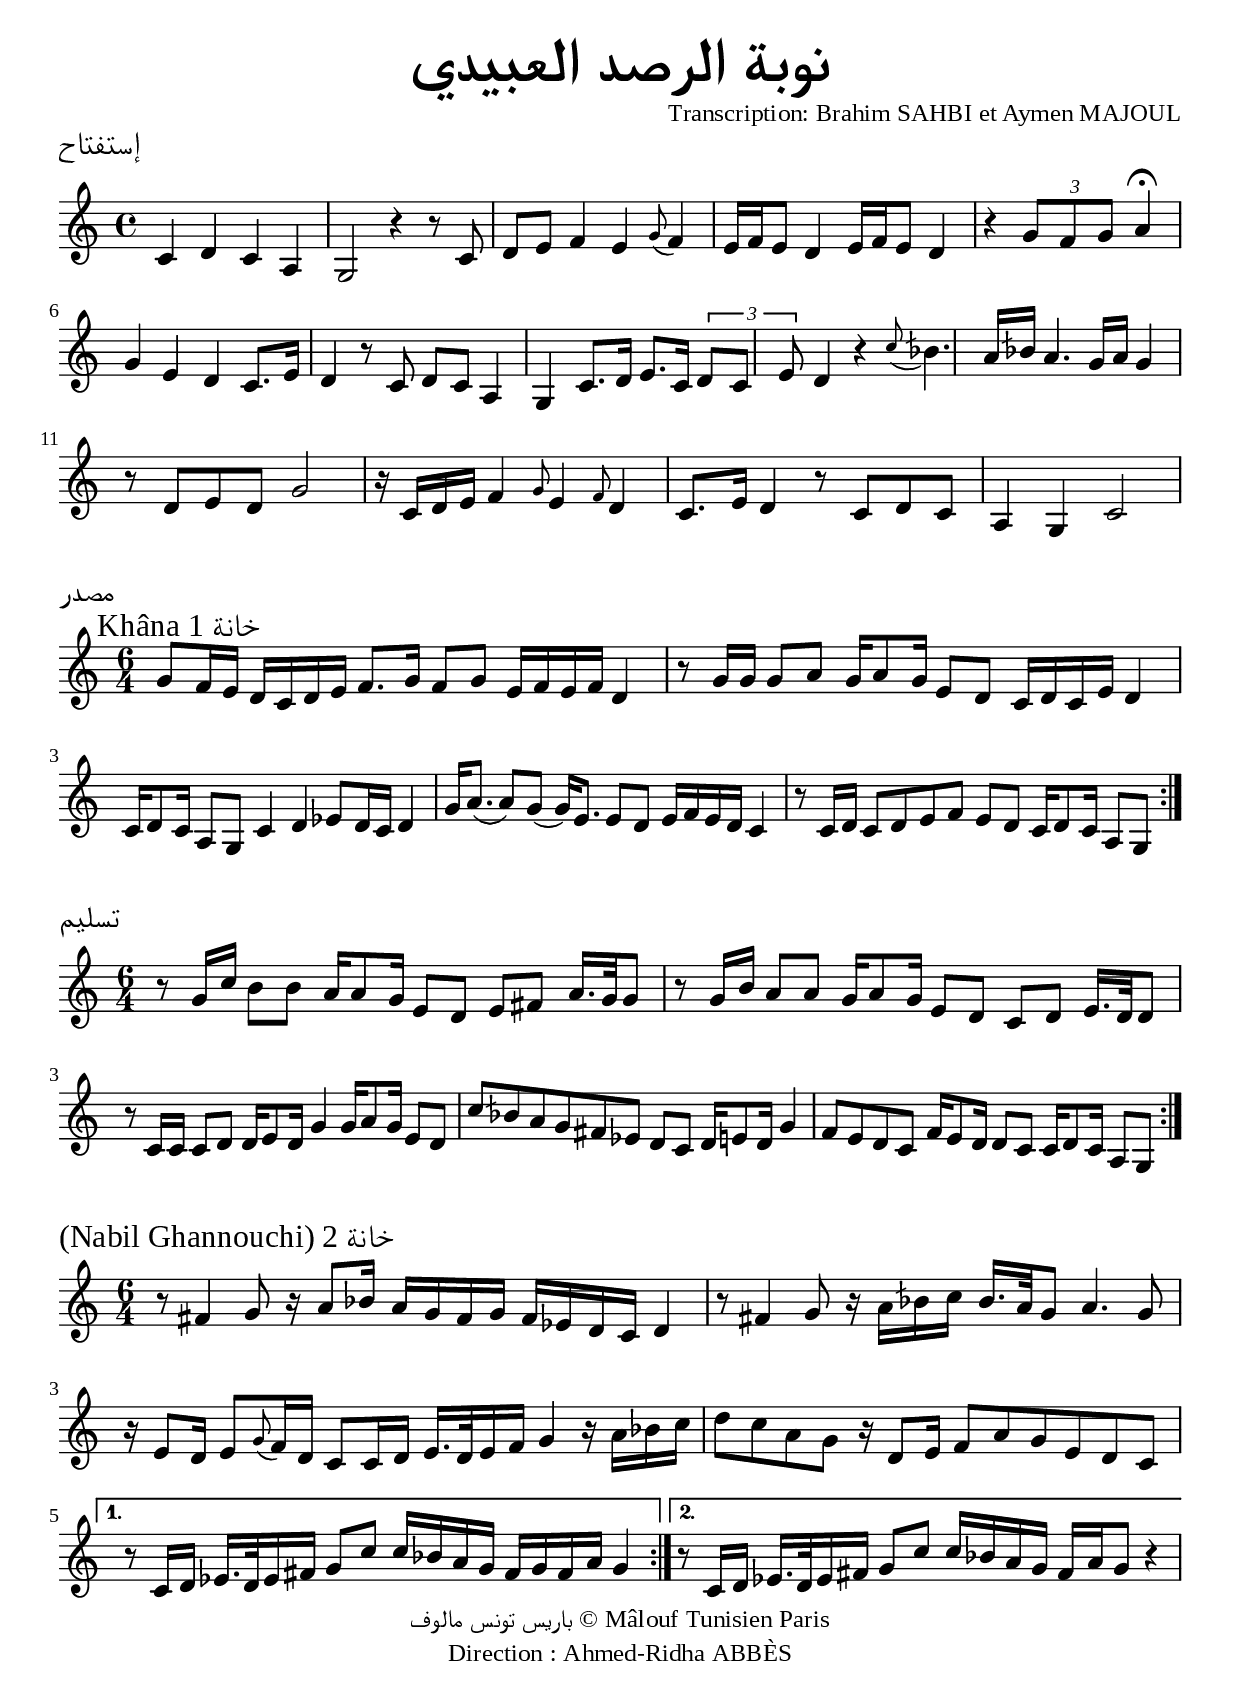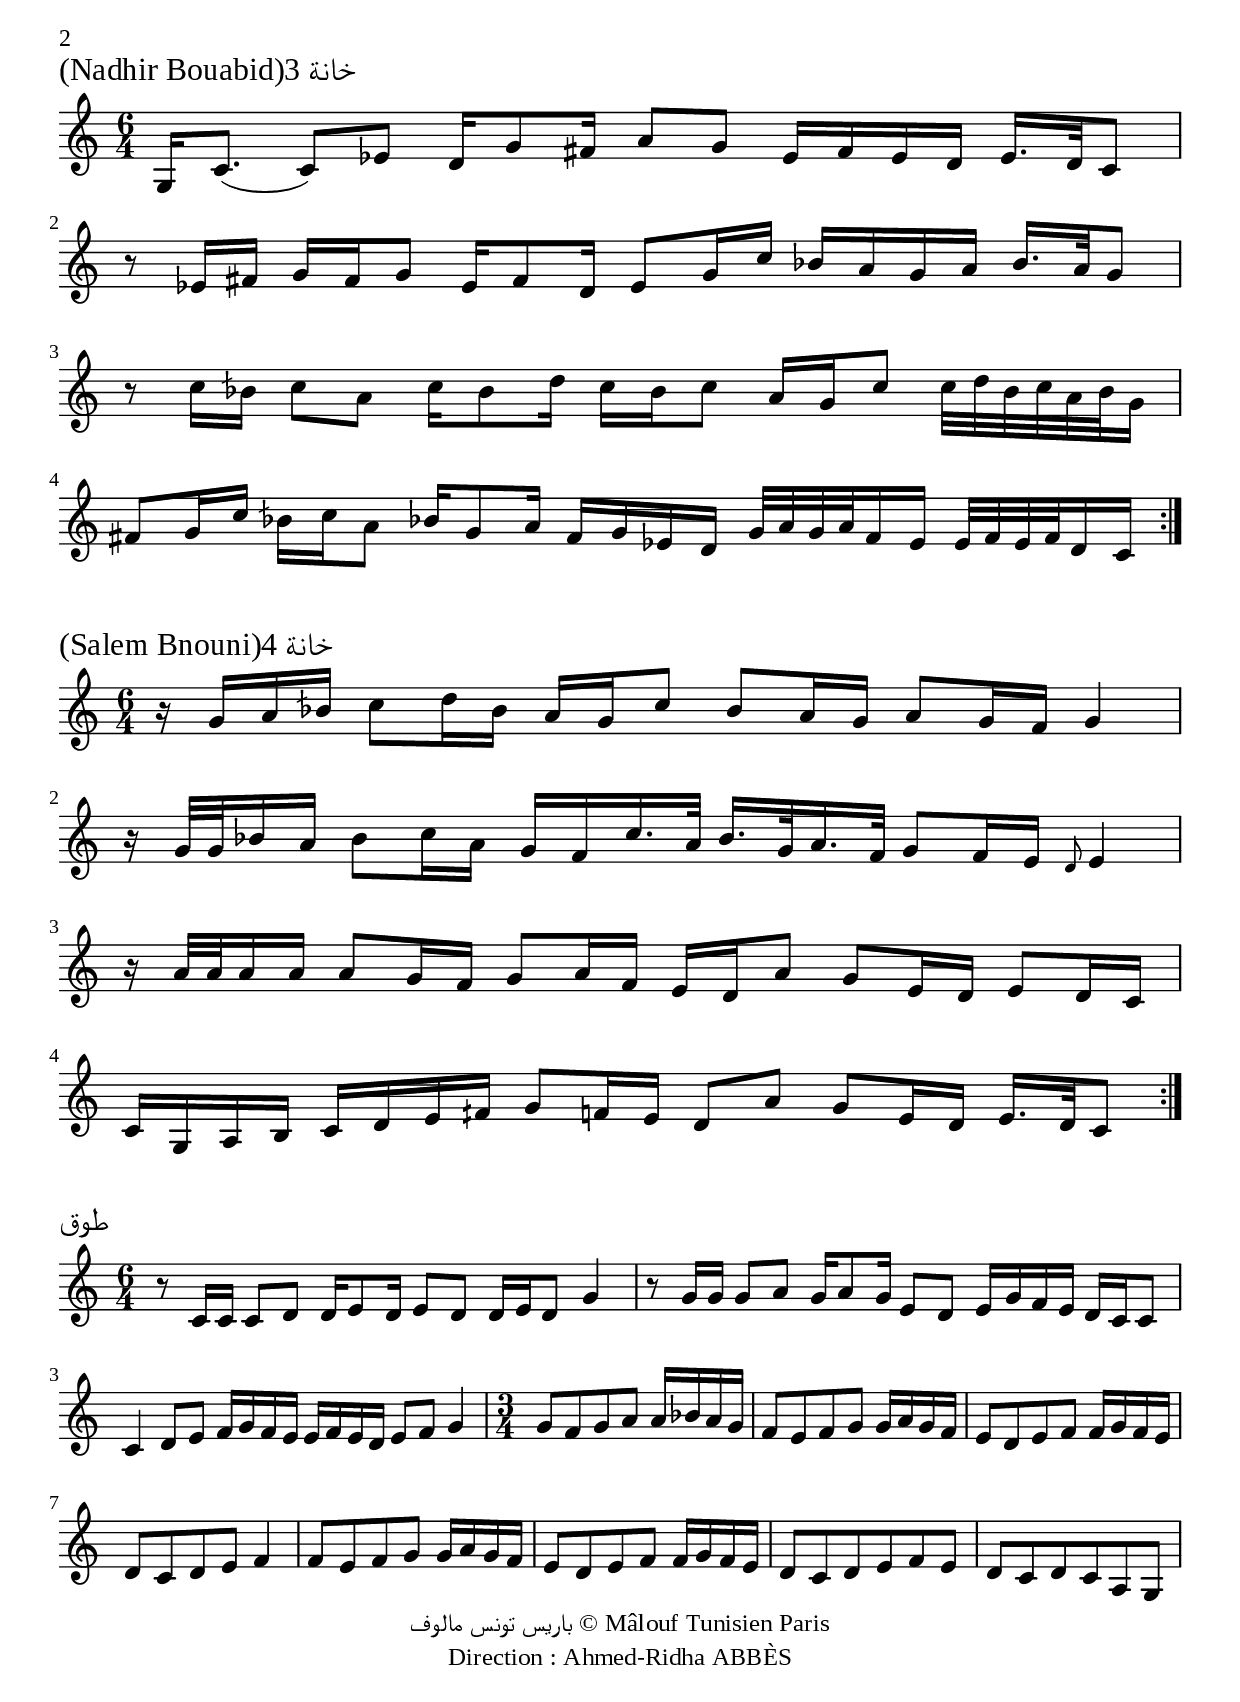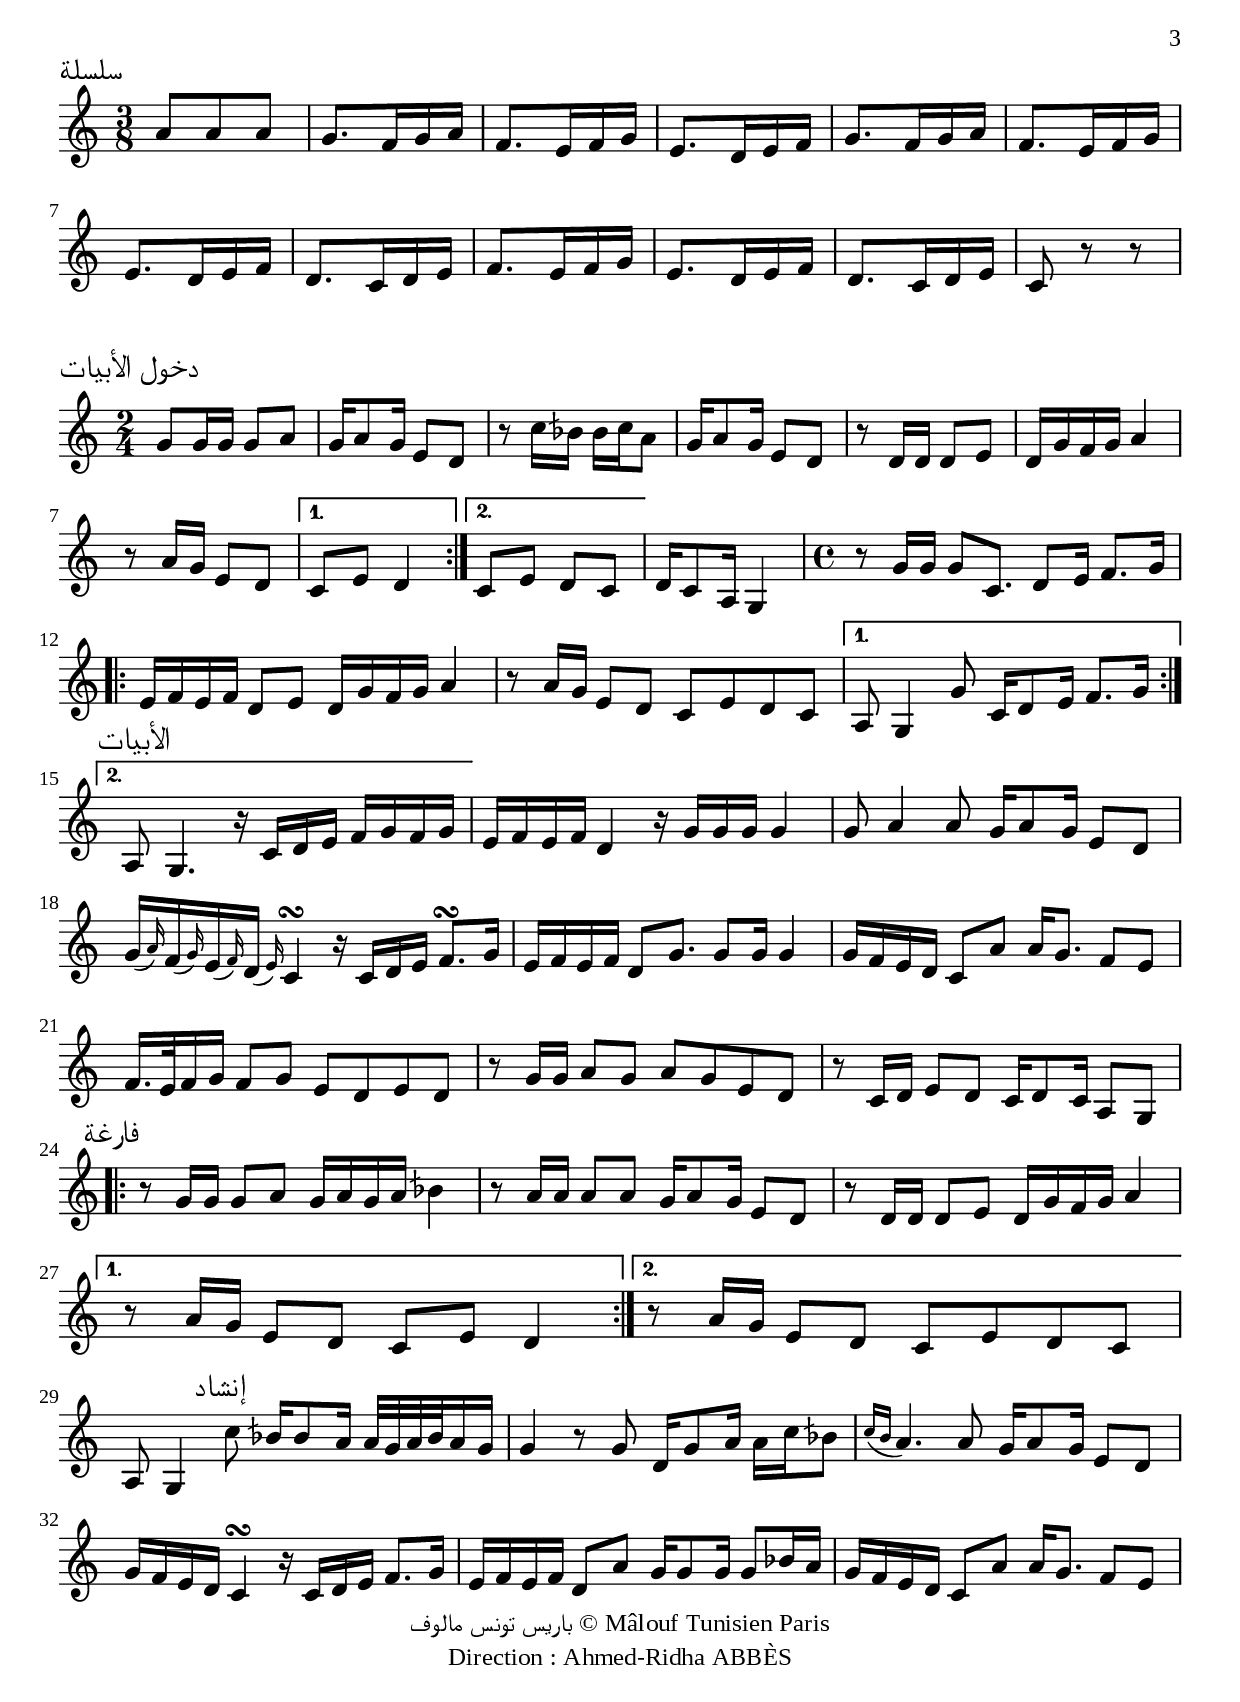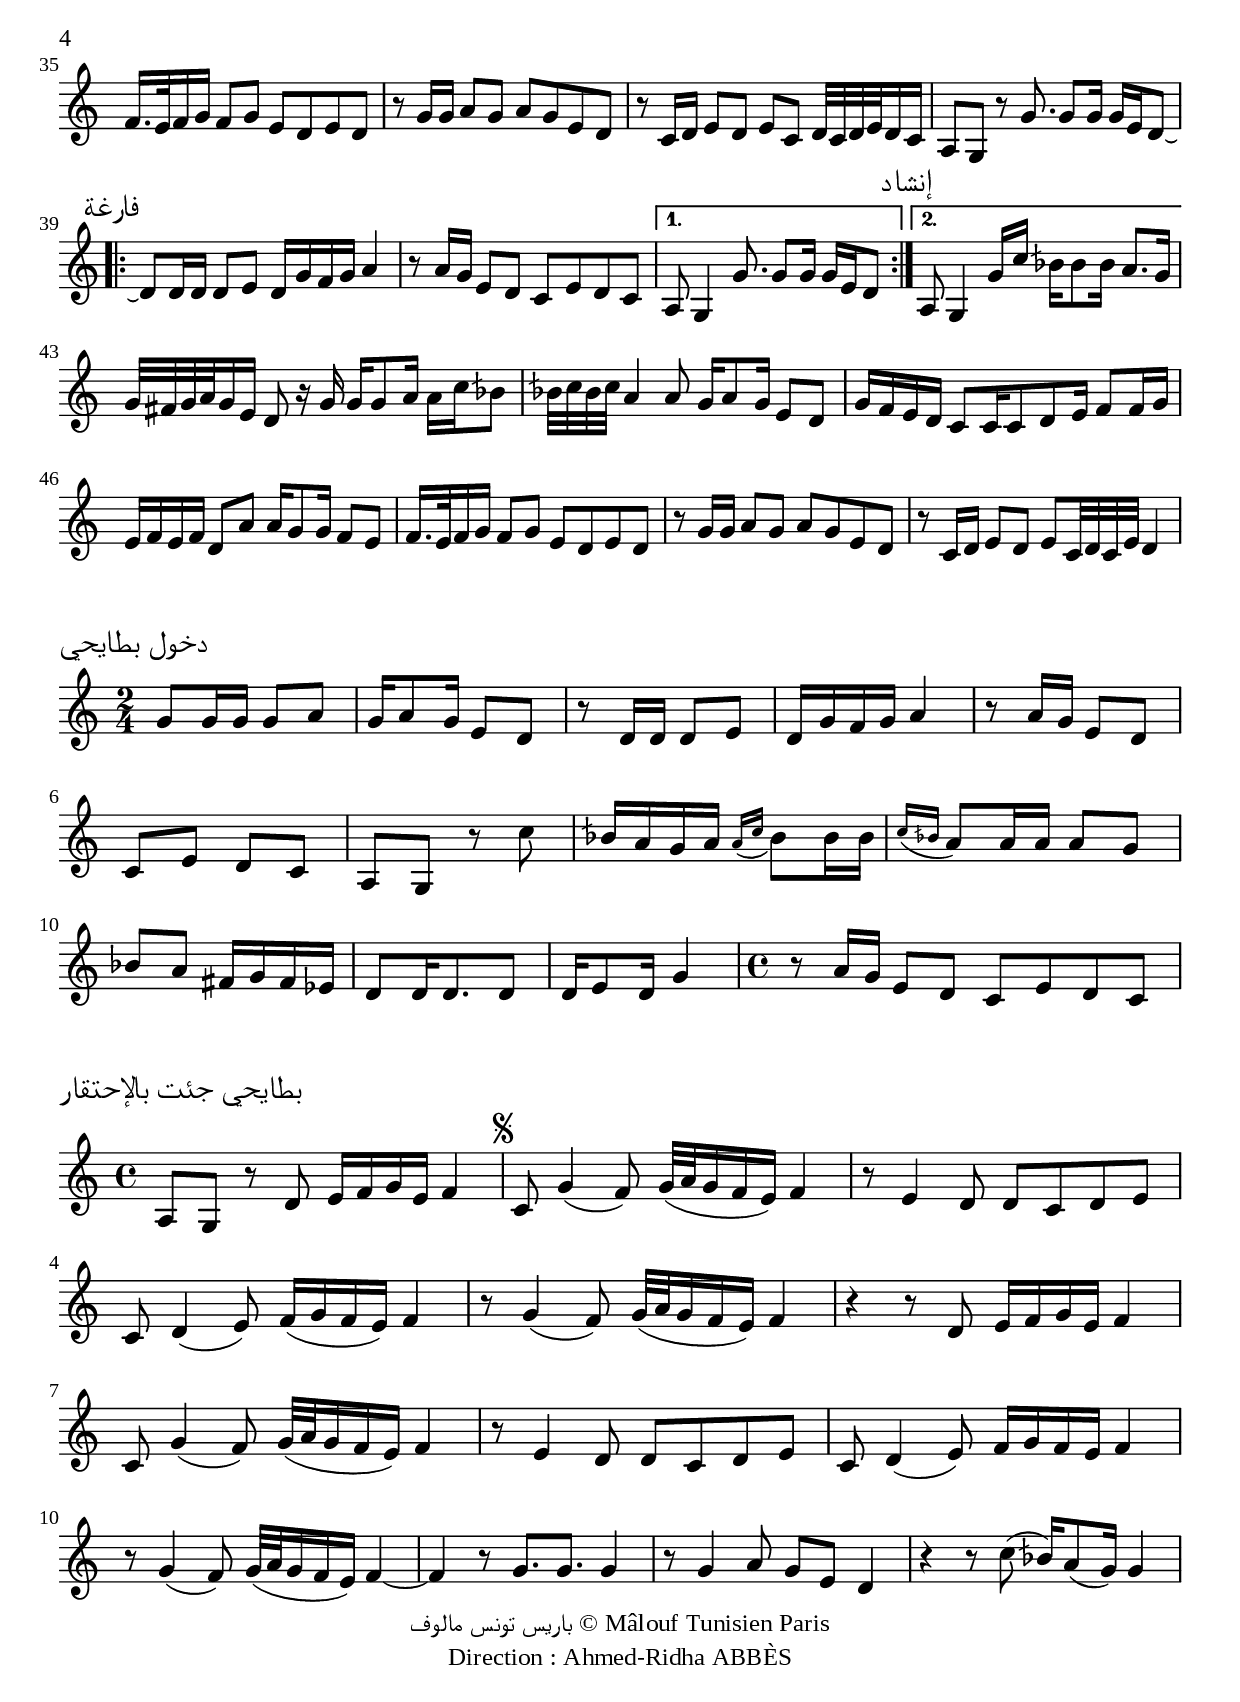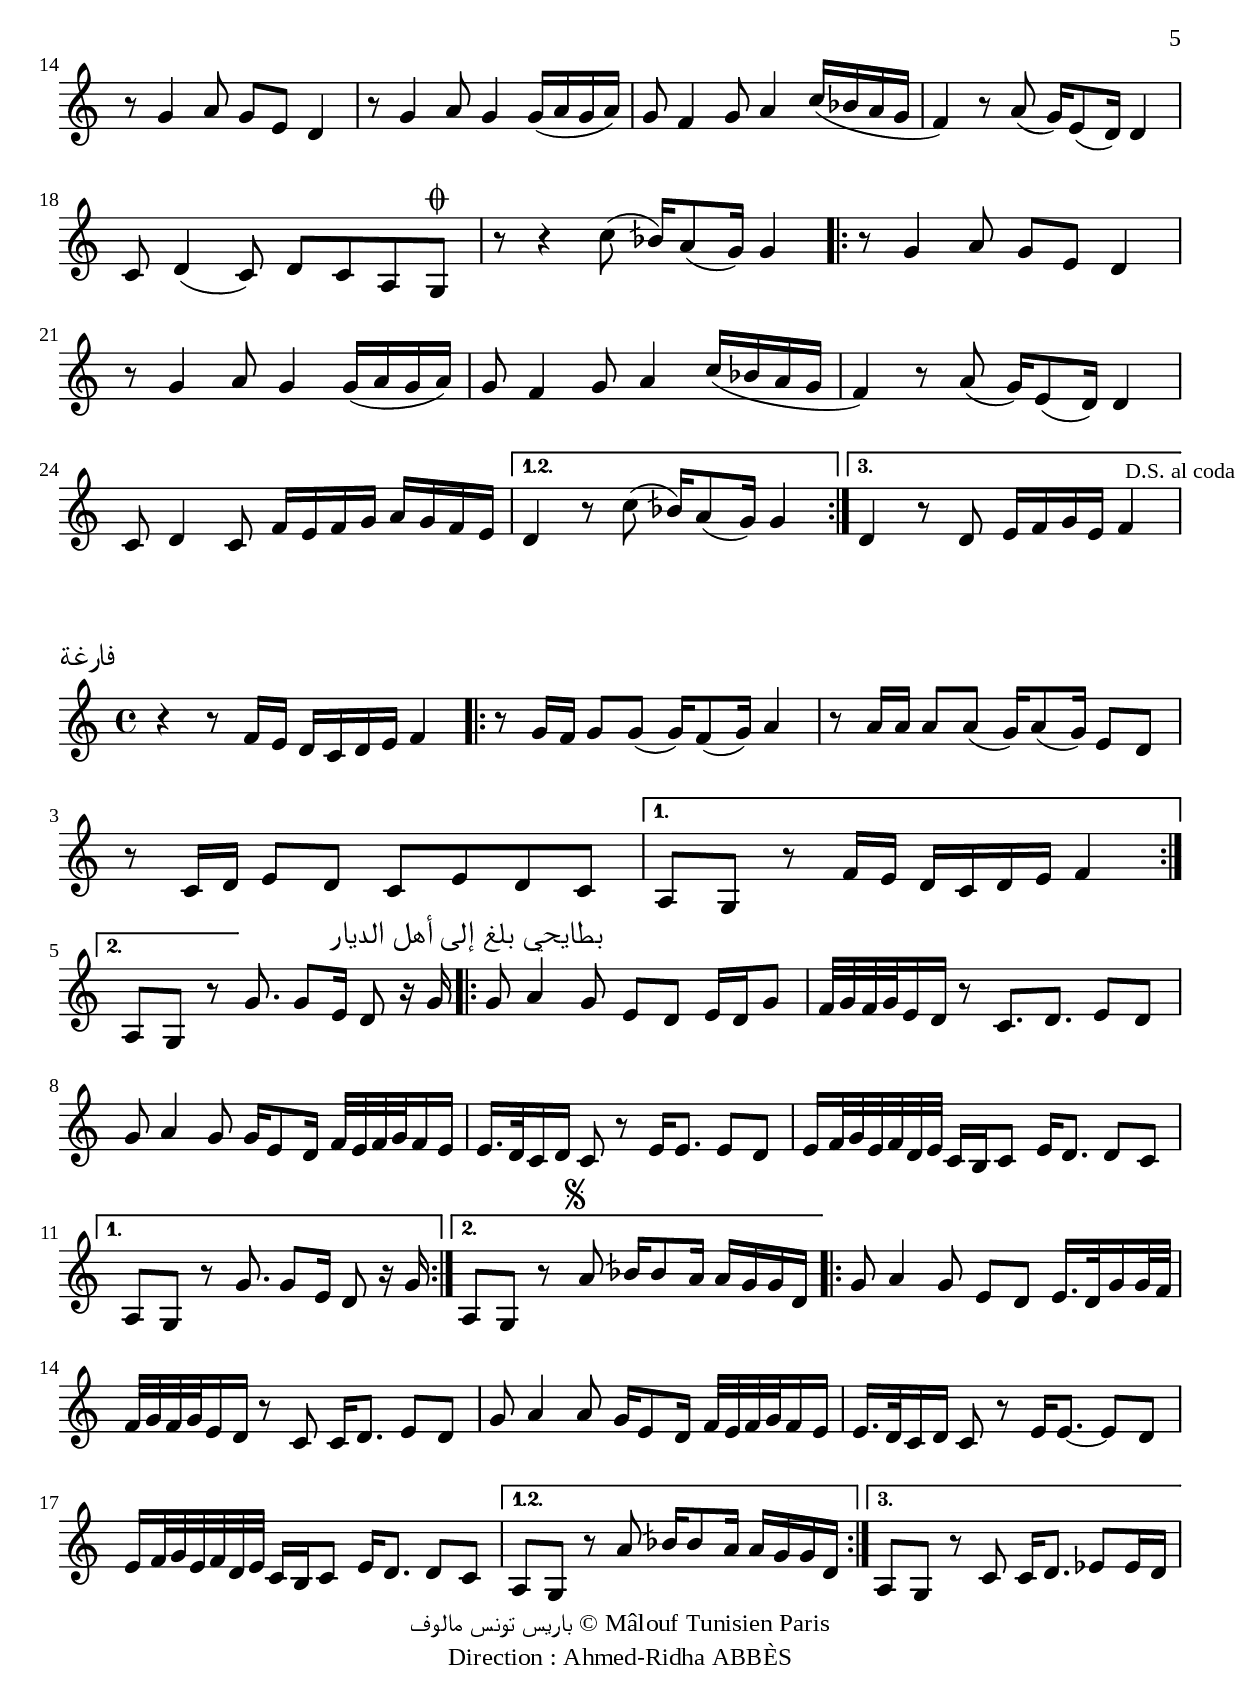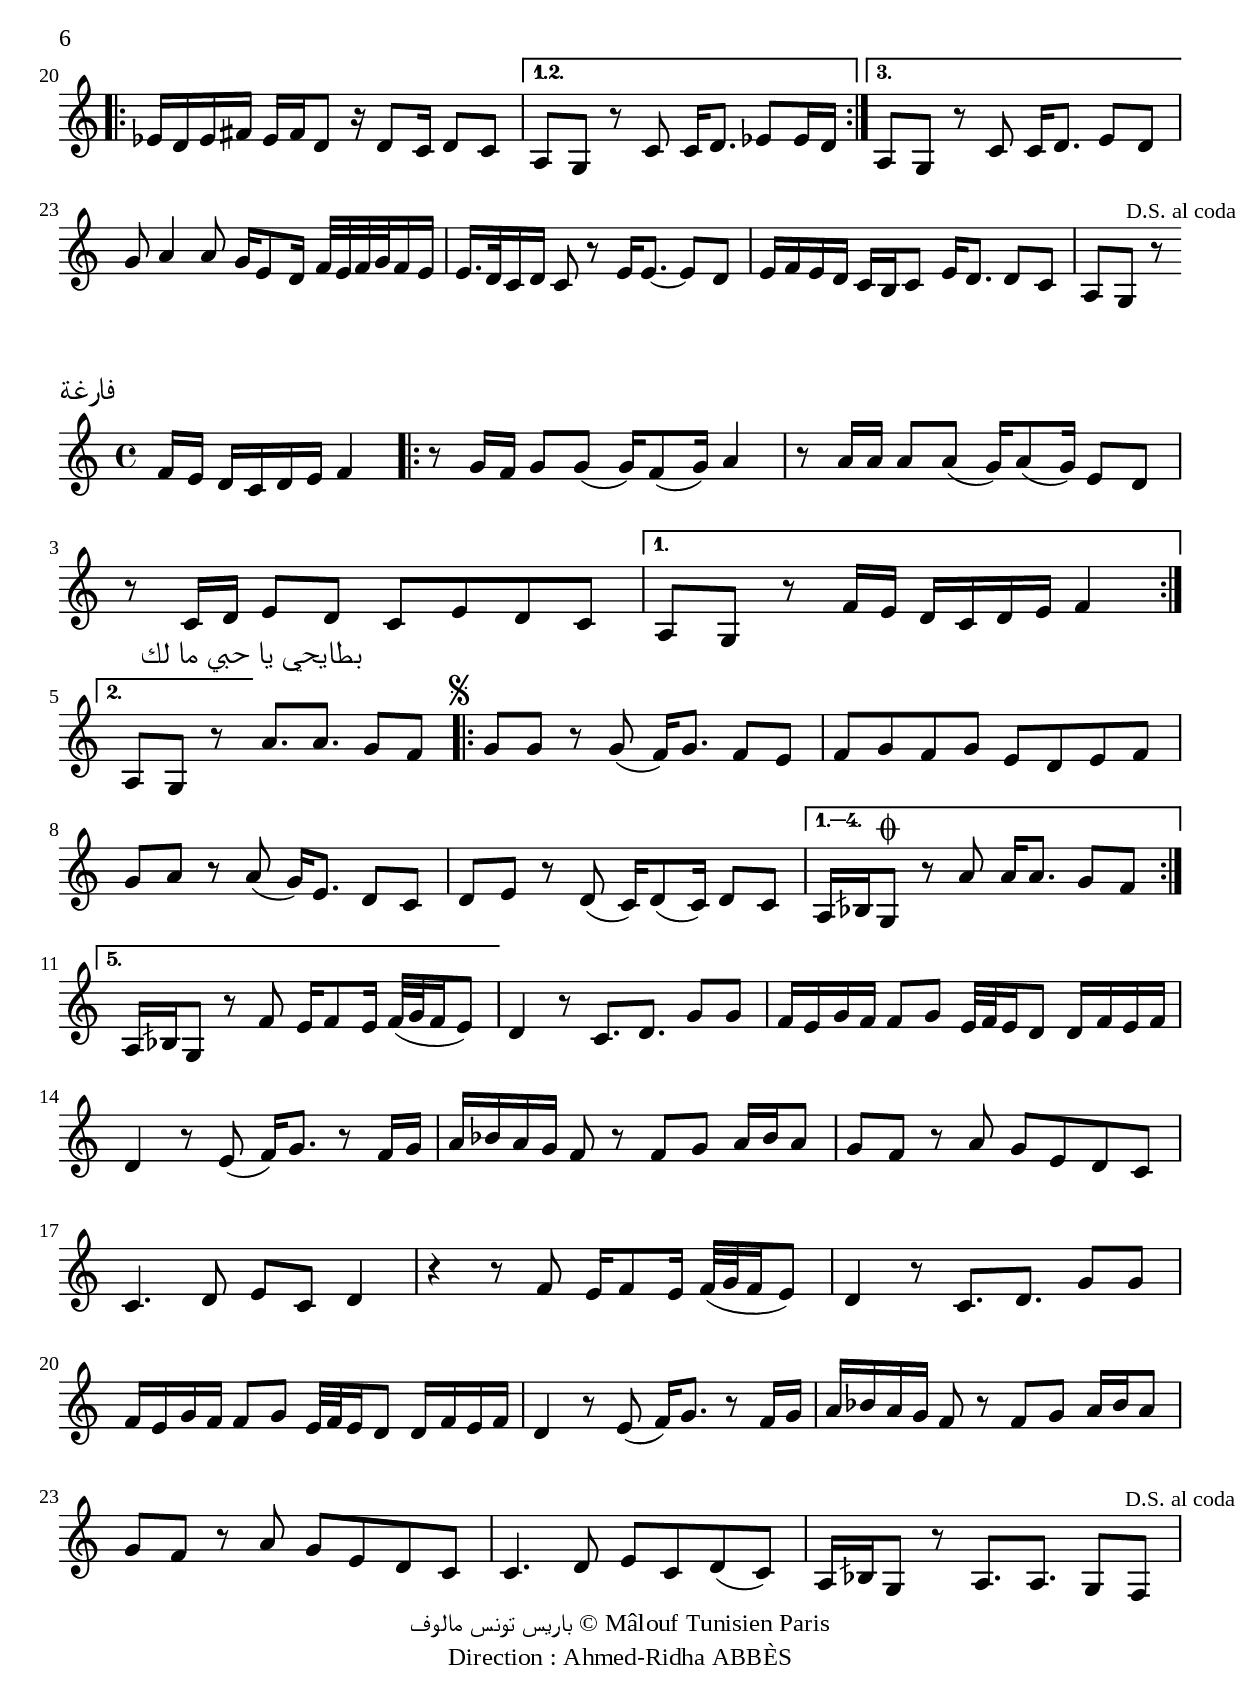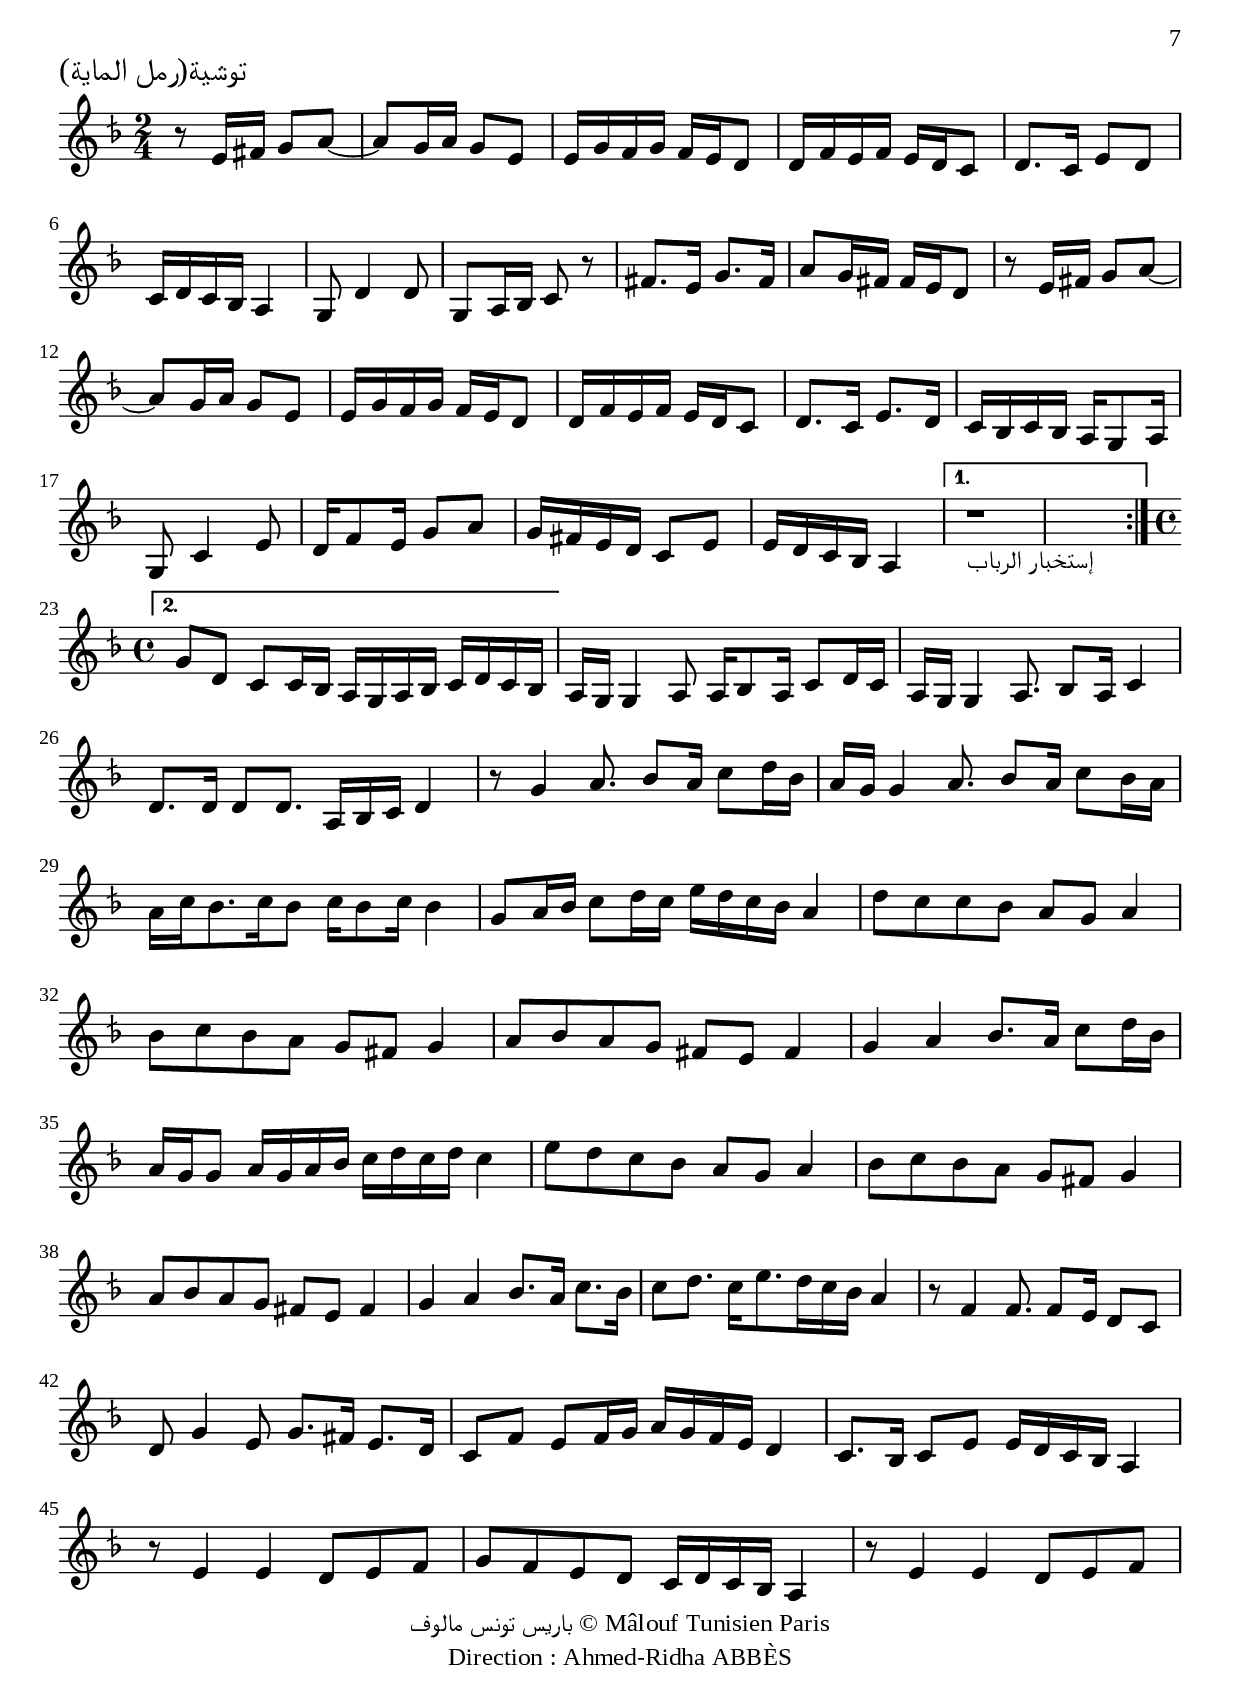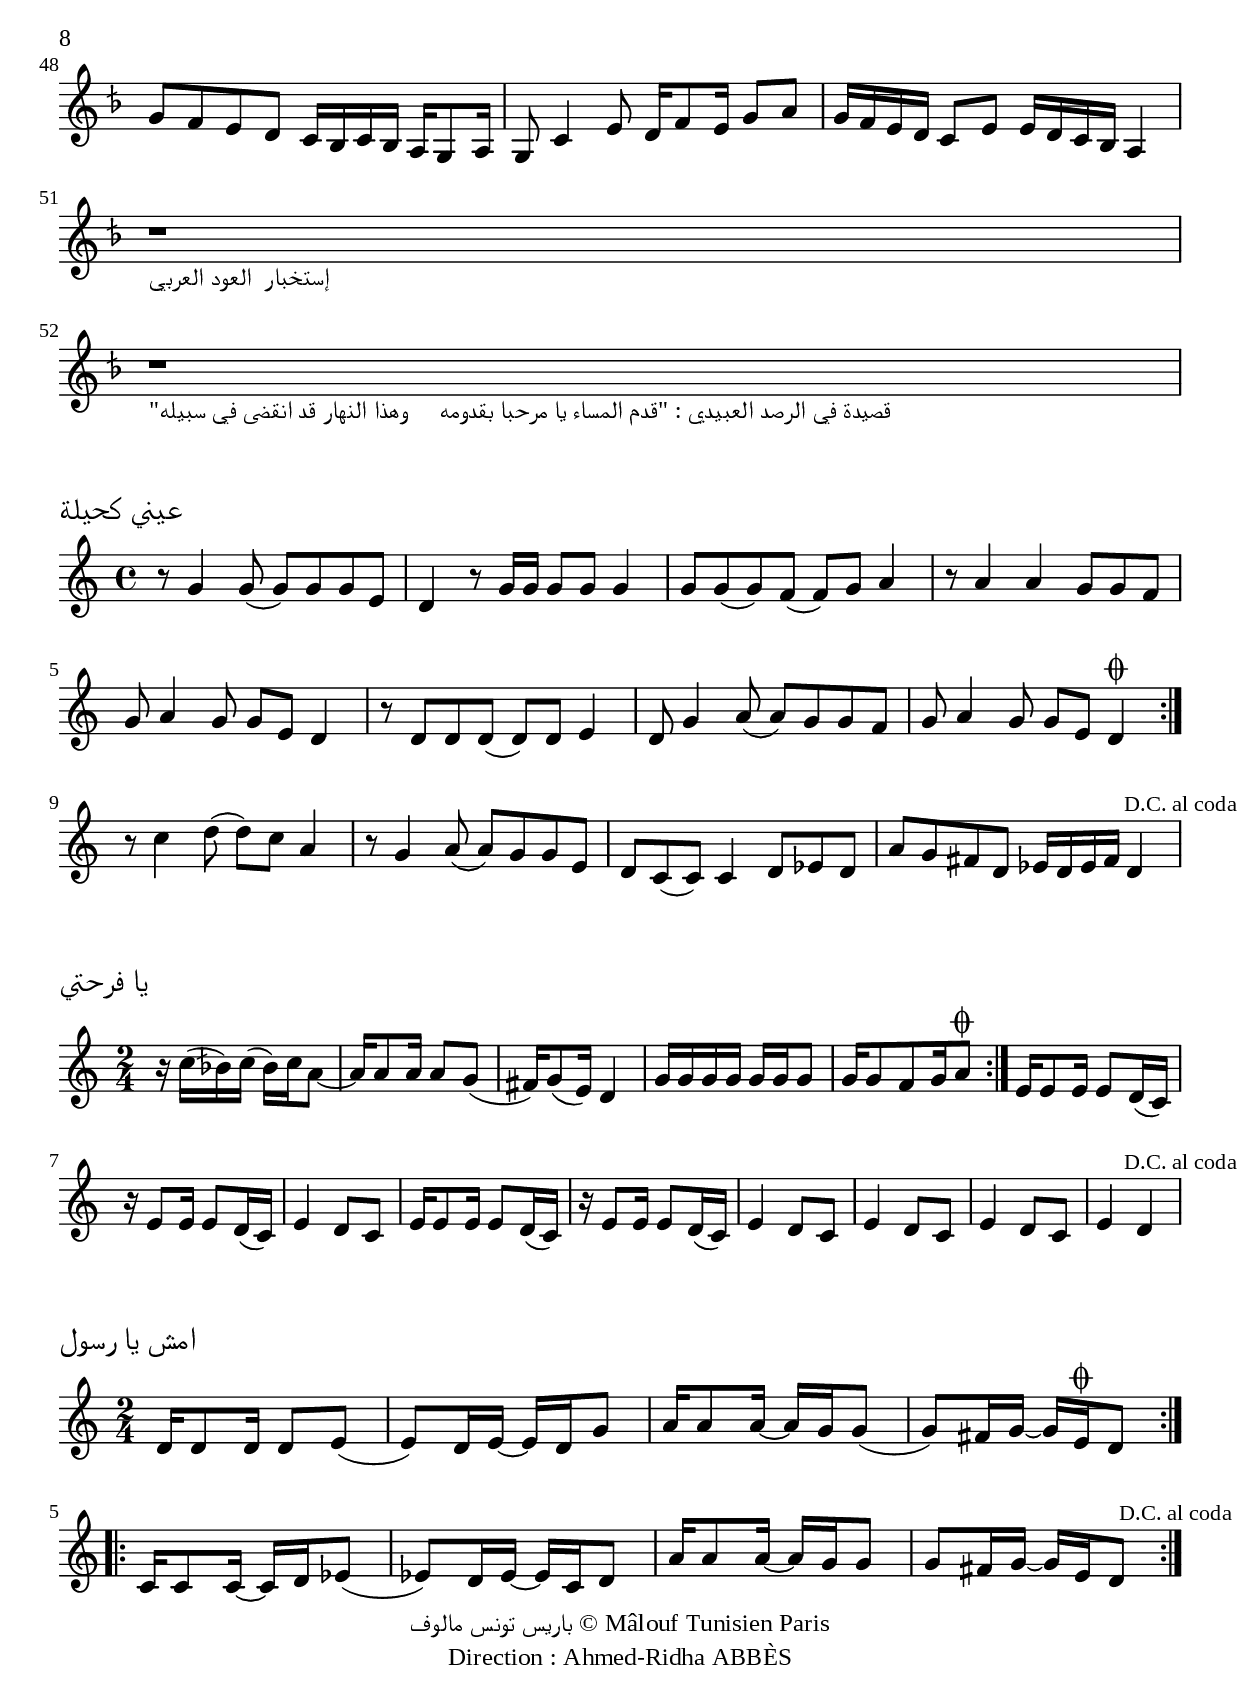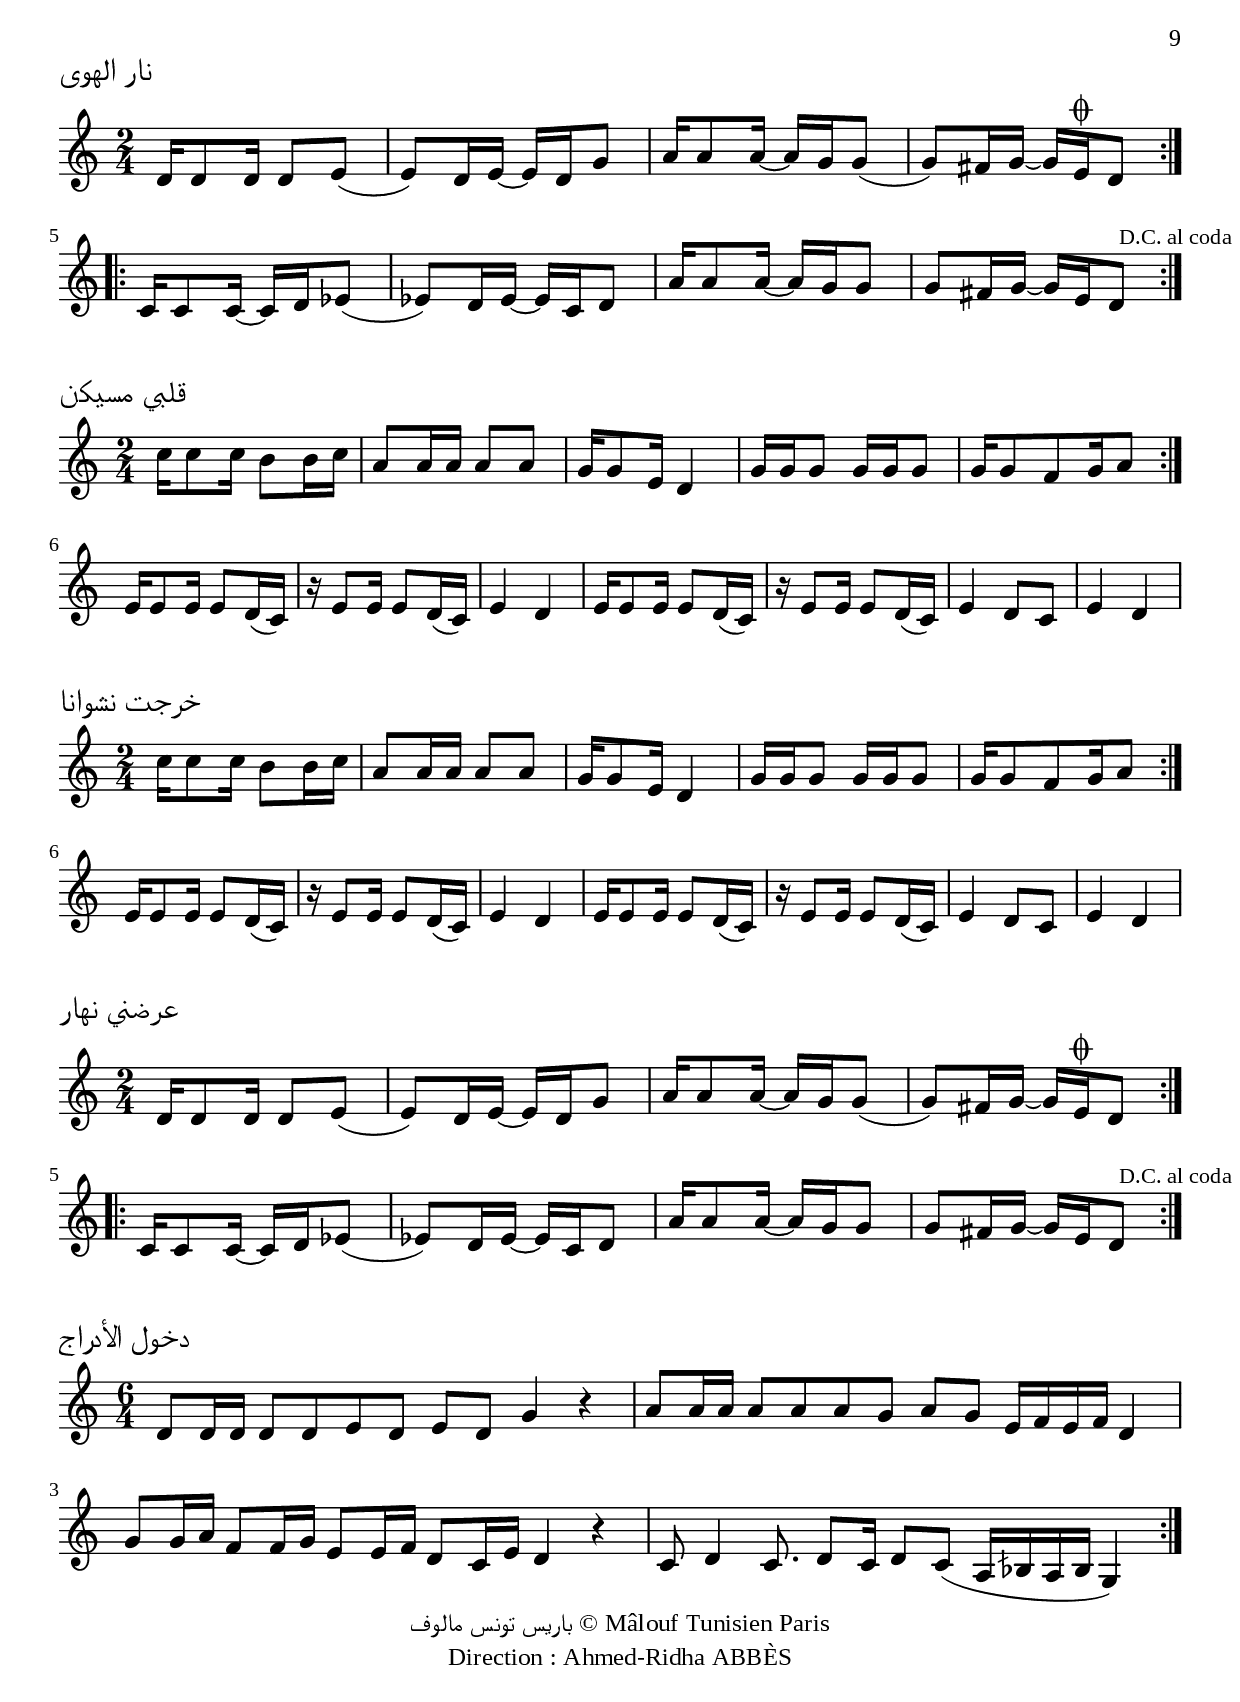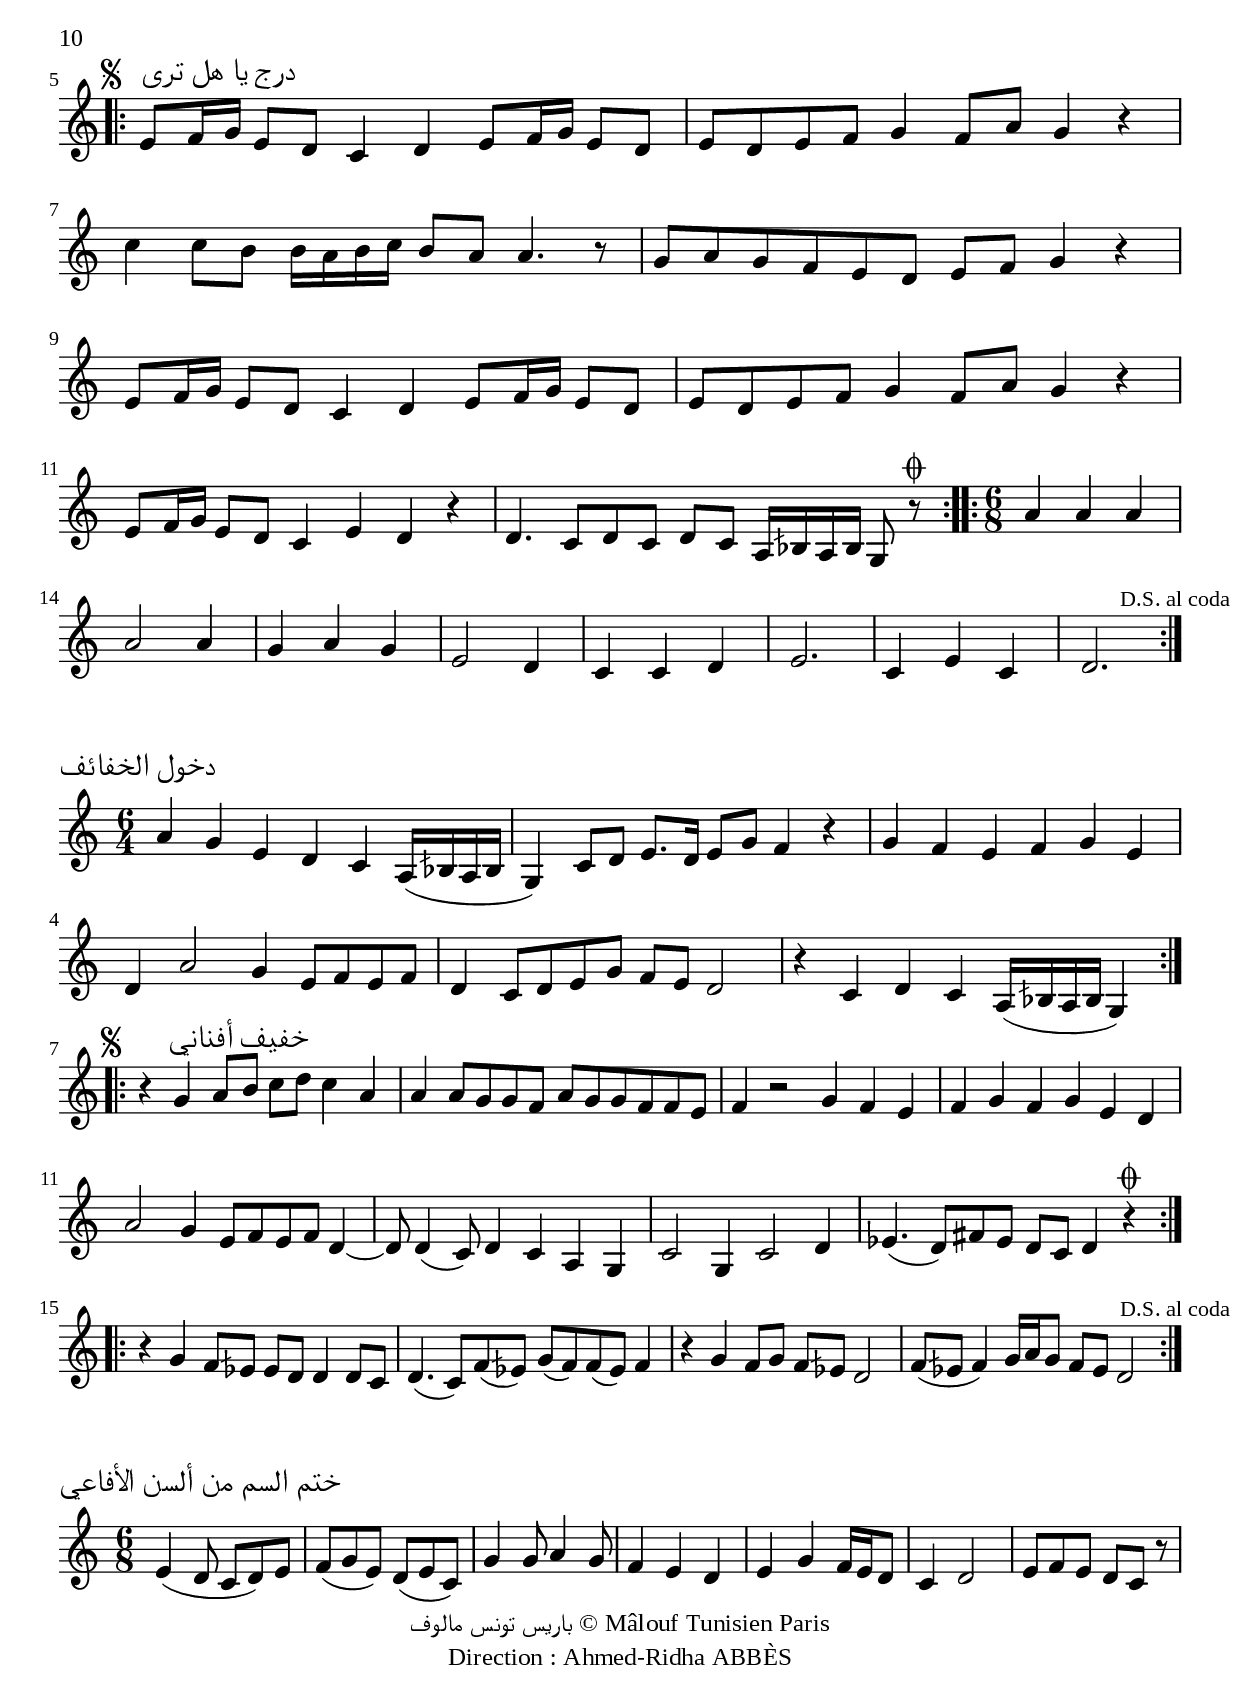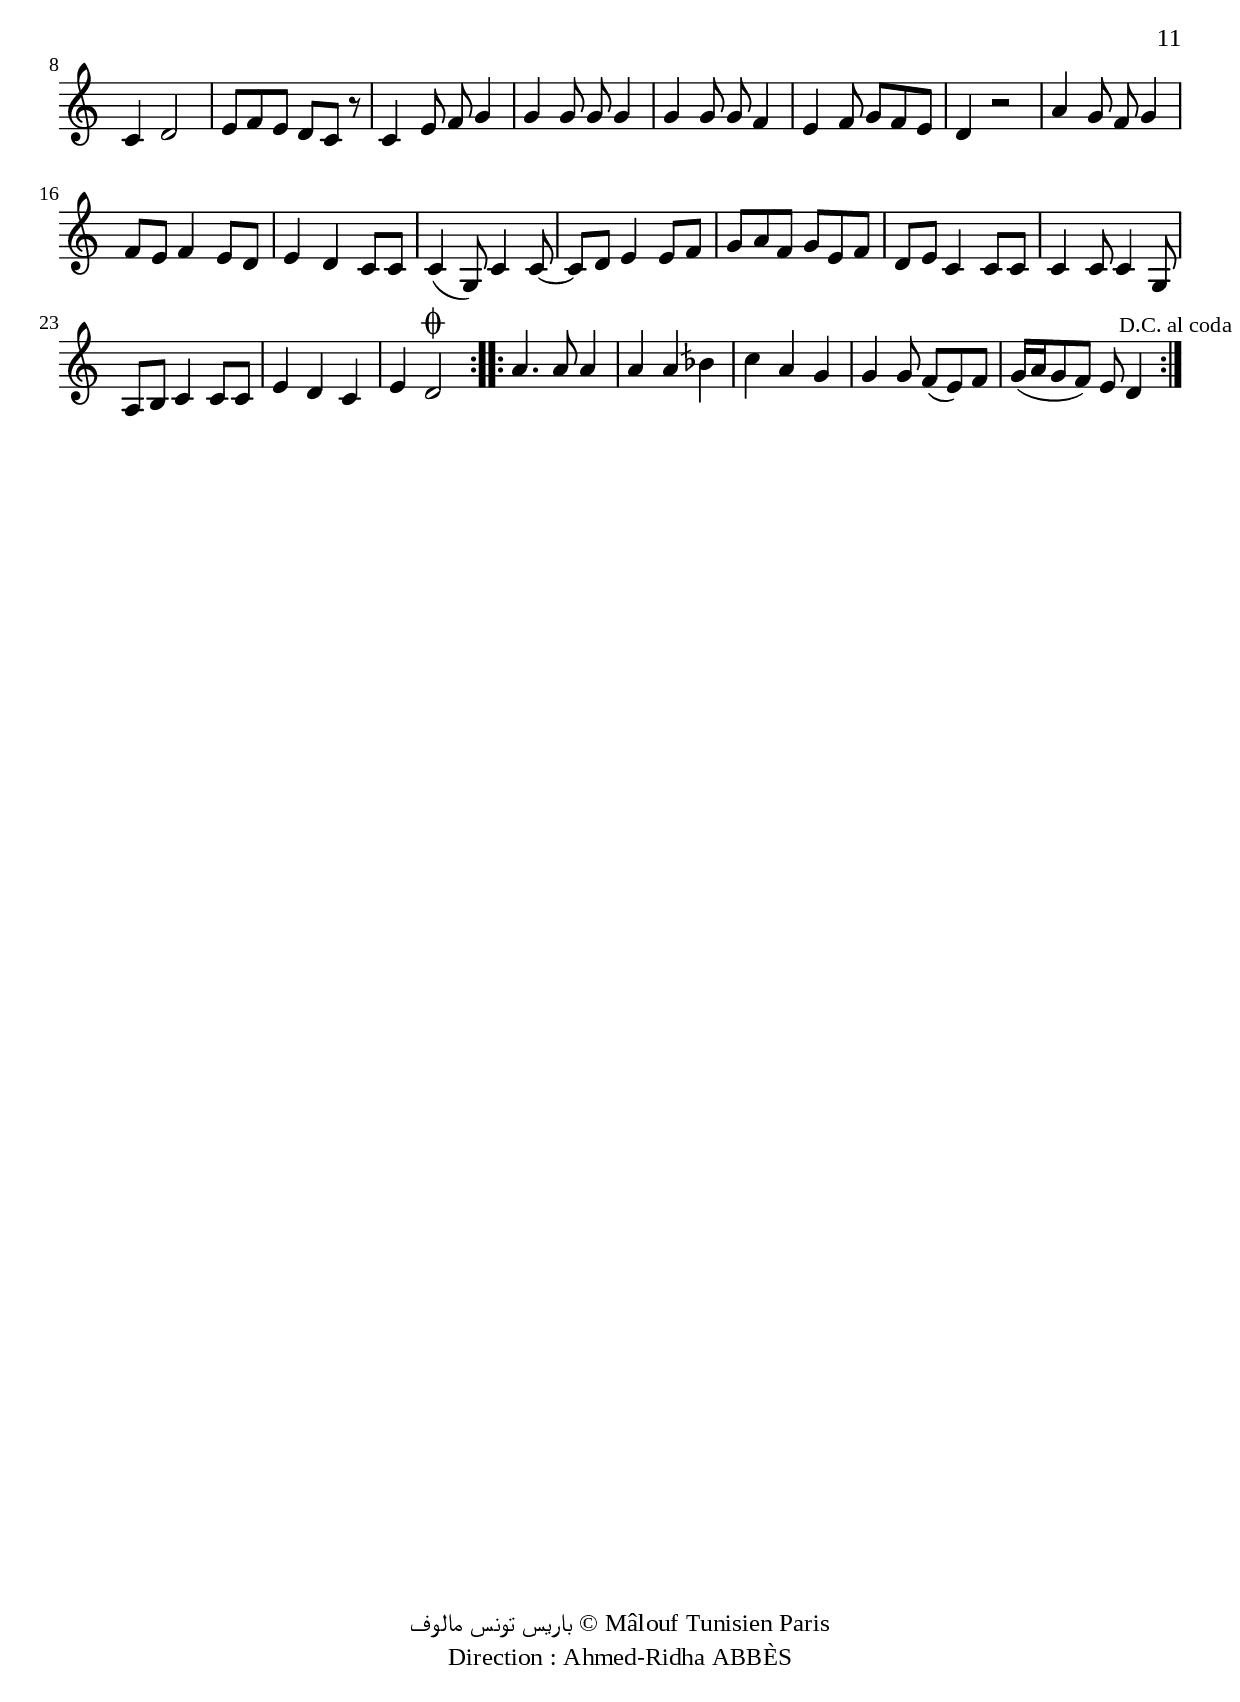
\language "italiano"
\include "arabic.ly"
#(set-global-staff-size 22)
\header {
  title = \markup { \magnify #2.5 "نوبة الرصد العبيدي" }
  composer = "Transcription: Brahim SAHBI et Aymen MAJOUL"
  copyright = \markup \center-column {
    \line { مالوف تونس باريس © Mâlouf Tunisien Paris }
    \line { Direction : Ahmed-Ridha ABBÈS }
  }
}
\paper {
  bottom-margin = 15
  indent = 0
  oddFooterMarkup = \markup \column { \fill-line { \fromproperty #'header:copyright }}
  evenFooterMarkup = \markup \column { \fill-line { \fromproperty #'header:copyright }}
  #(define fonts
  (make-pango-font-tree "Times New Roman"
                        "Nimbus Sans"
                        "Luxi Mono"
                        (/ staff-height pt 20)))
}
DCcoda = {
  \once \override Score.RehearsalMark #'break-visibility = #'#(#t #t #f)
  \mark \markup { \small "D.C. al coda" }
}
DScoda = {
  \once \override Score.RehearsalMark #'break-visibility = #'#(#t #t #f)
  \mark \markup { \small "D.S. al coda" }
}
Segno = {
  \once \override Score.RehearsalMark #'break-visibility = #'#(#f #t #t)
  \mark \markup { \small \musicglyph #"scripts.segno" }
}
dkhoul_barwel_s = \drummode {
  \time 4/4
  bd8 bd hh sn hh sn sn4 |
}
dkhoul_barwel_p = \drummode {
  \time 4/4
  bd8 bd hh sn bd4 sn |
}
khatem = \drummode {
  \time 6/8
  bd4 sn hh |
}
khafif = \drummode {
  \time 6/4
  bd4 r sn sn sn r |
}
draj = \drummode {
  \time 6/4
  bd4 bd sn sn sn sn8 sn |
}
hroub = \drummode {
  \time 2/4
  bd16 hh32 hh sn16 sn bd16 hh sn8 |
}
btayhi = \drummode {
  \time 4/4
  bd8 hh16 sn8 hh16 sn8 hh8 bd8 sn4 |
}
istiftah = \relative do'
{
  do4 re do la sol2 r4 r8 do re mi fa4 mi \grace sol8 (fa4) mi16 fa mi8 re4
  mi16 fa mi8 re4 r \tuplet 3/4 { sol8 fa sol } la4\fermata sol mi re do8. mi16
  re4 r8 do re do la4 sol do8. re16 mi8. do16 \tuplet 3/4 { re8 do mi } re4
  r \grace do'8 (sisb4.) la16 sisb la4. sol16 la sol4 r8 re mi re sol2
  r16 do, re mi fa4 \grace sol8 mi4 \grace fa8 re4 do8. mi16 re4 r8
  do re do la4 sol do2
  \break
}
khana_one = \relative do''
{
  \time 6/4
  \repeat volta 2
  {
    \mark \markup { \huge "Khâna 1 خانة"}
    sol8 fa16 mi re do re mi fa8. sol16 fa8 sol mi16 fa mi fa re4 |
    r8 sol16 sol sol8 la sol16 la8 sol16 mi8 re do16 re do mi re4 |
    do16 re8 do16 la8 sol do4 re mib8 re16 do re4 |
    sol16 la8. (la8) sol (sol16) mi8. mi8 re mi16 fa mi re do4 |
    r8 do16 re do8 re mi fa mi re do16 re8 do16 la8 sol |
  }
}
taslim = \relative do''
{
  \time 6/4
  \repeat volta 2
  {
    r8 sol16 do si8 si la16 la8 sol16 mi8 re mi fad la16. sol32 sol8 |
    r8 sol16 si la8 la sol16 la8 sol16 mi8 re do re mi16. re32 re8 |
    r8 do16 do do8 re re16 mi8 re16 sol4 sol16 la8 sol16 mi8 re |
    do' sisb la sol fad mib re do re16 mi8 re16 sol4 |
    fa8 mi re do fa16 mi8 re16 re8 do do16 re8 do16 la8 sol |
  }
}
khana_two = \relative do'
{
  \time 6/4
  \repeat volta 2
  {
    r8 fad4 sol8 r16 la8 sib16 la sol fad sol fad mib re do re4 |
    r8 fad4 sol8 r16 la sisb do sisb16. la32 sol8 la4. sol8 |
    r16 mi8 re16 mi8 \grace sol8 (fa16) re do8 do16 re mi16. re32 mi16 fa sol4 r16 la sib do |
    re8 do la sol r16 re8 mi16 fa8 la sol mi re do |
  }
  \alternative
  {
    { r8 do16 re mib16. re32 mib16 fad sol8 do do16 sib la sol fad sol fad la sol4 | }
    { r8 do,16 re mib16. re32 mib16 fad sol8 do do16 sib la sol fad la sol8 r4 | }
  }
}
khana_three = \relative do'
{
  \time 6/4
  \repeat volta 2
  {
    sol16 do8. (do8) mib re16 sol8 fad16 la8 sol mib16 fad mib re mib16. re32 do8 |
    r8 mib16 fad sol fad sol8 mib16 fad8 re16 mib8 sol16 do sib la sol la sib16. la32 sol8 |
    r8 do16 sisb do8 la do16 sisb8 re16 do sisb do8 la16 sol do8 do32 re sisb do la sisb sol16 |
    fad8 sol16 do sisb do la8 sib16 sol8 la16 fad sol mib re sol32 la sol la fad16 mib mib32 fad mib fad re16 do |
  }
}
khana_four = \relative do''
{
  \time 6/4
  \repeat volta 2
  {
    r16 sol la sisb do8 re16 sisb la sol do8 sisb la16 sol la8 sol16 fa sol4 |
    r16 sol32 sol sib16 la sib8 do16 la sol fa do'16. la32 sib16. sol32 la16. fa32 sol8 fa16 mi \grace re8 mi4 |
    r16 la32 la la16 la la8 sol16 fa sol8 la16 fa mi re la'8 sol mi16 re mi8 re16 do |
    do16 sol la si do re mi fasd sol8 fa16 mi re8 la' sol mi16 re mi16. re32 do8 |
  }
}
touq = \relative do'
{
  \time 6/4
  r8 do16 do do8 re re16 mi8 re16 mi8 re re16 mi16 re8 sol4 |
  r8 sol16 sol sol8 la sol16 la8 sol16 mi8 re mi16 sol fa mi re do do8 |
  do4 re8 mi fa16 sol fa mi mi fa mi re mi8 fa sol4 |
  \time 3/4
  sol8 fa sol la la16 sib la sol |
  fa8 mi fa sol sol16 la sol fa |
  mi8 re mi fa fa16 sol fa mi |
  re8 do re mi fa4 |
  fa8 mi fa sol sol16 la sol fa |
  mi8 re mi fa fa16 sol fa mi |
  re8 do re mi fa mi |
  re do re do la sol |
}
silsla = \relative do''
{
  \time 3/8
  la8 la la |
  sol8. fa16 sol la |
  fa8. mi16 fa sol |
  mi8. re16 mi fa |
  sol8. fa16 sol la |
  fa8. mi16 fa sol |
  mi8. re16 mi fa |
  re8. do16 re mi |
  fa8. mi16 fa sol |
  mi8. re16 mi fa |
  re8. do16 re mi |
  do8 r r |
}
touchia = \relative do' {
  \key la \bayati
  \time 2/4
  \repeat volta 2
  {
    r8 mi16 fad sol8 la~ |
    la sol16 la sol8 mi |
    mi16 sol fa sol fa mi re8 |
    re16 fa mi fa mi re do8 |
    re8. do16 mi8 re |
    do16 re do sisb la4 |
    sol8 re'4 re8 |
    sol, la16 sisb do8 r |
    fad8. mi16 sol8. fad16 |
    la8 sol16 fad fad mi re8 |
    r8 mi16 fad sol8 la~ |
    la sol16 la sol8 mi |
    mi16 sol fa sol fa mi re8 |
    re16 fa mi fa mi re do8 |
    re8. do16 mi8. re16 |
    do16 sisb do sisb la sol8 la16 |
    sol8 do4 mi8 |
    re16 fa8 mi16 sol8 la|
    sol16 fad mi re do8 mi |
    mi16 re do sisb la4 |
  }
  \alternative
  {
    { r1_"إستخبار الرباب" | }
    { \time 4/4 sol'8 re do do16 sisb la sol la sisb do re do sisb | }
  }
  la sol sol4 la8 la16 sisb8 la16 do8 re16 do |
  la sol sol4 la8. sisb8 la16 do4 |
  re8. re16 re8 re8. la16 sisb do re4 |
  r8 sol4 la8. sisb8 la16 do8 re16 sisb |
  la sol sol4 la8. sisb8 la16 do8 sisb16 la |
  la do sisb8. do16 sisb8 do16 sisb8 do16 sisb4 |
  sol8 la16 sisb do8 re16 do mi re do sisb la4 |

  re8 do8 do sisb la sol la4 |
  sisb8 do sisb la sol fad sol4 |
  la8 sisb la sol fad mi fad4 |
  sol4 la sisb8. la16 do8 re16 sisb |
  la16 sol sol8 la16 sol la sisb do re do re do4 |
  mi8 re do sisb la sol la4 |
  sisb8 do sisb la sol fad sol4 |
  la8 sisb la sol fad mi fad4 |
  sol la sisb8. la16 do8. sisb16 |
  do8 re8. do16 mi8. re16 do sisb la4 |

  r8 fa4 fa8. fa8 mi16 re8 do |
  re8 sol4 mi8 sol8. fad16 mi8. re16 |
  do8 fa mi fa16 sol la sol fa mi re4 |
  do8. sisb16 do8 mi mi16 re do sisb la4 |

  r8 mi'4 mi4 re8 mi fa |
  sol fa mi re do16 re do sisb la4 |
  r8 mi'4 mi4 re8 mi fa |
  sol fa mi re do16 sisb do sisb la sol8 la16|
  sol8 do4 mi8 re16 fa8 mi16 sol8 la |
  sol16 fa mi re do8 mi mi16 re do sisb la4 |
  \break r1_"إستخبار  العود العربي" |
  \break r1_"قصيدة في الرصد العبيدي : \"قدم المساء يا مرحبا بقدومه     وهذا النهار قد انقضى في سبيله\"" |
}
ya_hal_tara = \relative do' {
  \key do \major
  \time 6/4
  \repeat volta 2
  {
    % TODO A verfier
    re8 re16 re re8 re mi re mi re sol4 r |
    la8 la16 la la8 la la sol8 la sol8 mi16 fa mi fa re4 |
    sol8 sol16 la fa8 fa16 sol mi8 mi16 fa re8 do16 mi re4 r |
    do8 re4 do8. re8 do16 re8 do8 (la16 sisb la sisb sol4) |
  }
  \repeat volta 5
  {
    \Segno
    \break mi'8 fa16 \mark \markup { \huge "درج يا هل ترى" } sol mi8 re do4 re mi8 fa16 sol mi8 re |
    mi re mi fa sol4 fa8 la sol4 r |
    do do8 si si16 la si do si8 la la4. r8 |
    sol la sol fa mi re mi fa sol4 r |
    mi8 fa16 sol mi8 re do4 re4 mi8 fa16 sol16 mi8 re |
    mi re mi fa sol4 fa8 la sol4 r |
    mi8 fa16 sol mi8 re do4 mi re r |
    re4. do8 re do re do la16 sisb la sisb sol8 r\coda |
  }
  \repeat volta 3
  {
    \time 6/8
    la'4 la la |
    la2 la4 |
    sol la sol |
    mi2 re4 |
    do do re |
    mi2. |
    do4 mi do |
    re2. |
  }
  \DScoda
}
afnani = \relative do'' {
  \key do \major
  \time 6/4
  \repeat volta 2
  {
    % TODO A verifier
    la4 sol mi re do la16 (sisb la sisb |
    sol4) do8 re mi8. re16 mi8 sol fa4 r |
    sol4 fa mi fa sol mi |
    re la'2 sol4 mi8 fa mi fa |
    re4 do8 re mi sol fa mi re2 |
    r4 do re do la16 (sisb la sisb sol4) |
  }
  \repeat volta 5
  {
    \break \Segno
    r sol' la8 \mark \markup { \huge "خفيف أفناني" } si do re do4 la |
    la la8 sol sol fa la sol sol fa fa mi |
    fa4 r2 sol4 fa mi |
    fa sol fa sol mi re |
    la'2 sol4 mi8 fa mi fa re4~ |
    re8 re4 (do8) re4 do la sol |
    do2 sol4 do2 re4 |
    mib4. (re8) fad mib re do re4 r4 \coda |
  }
  \repeat volta 2
  {
    r sol fa8 misb misb re re4 re8 do |
    re4. (do8) fa (misb) sol (fa) fa (misb) fa4 |
    r4 sol4 fa8 sol fa misb re2 |
    fa8 (misb fa4) sol16 la sol8 fa misb re2 |
  }
  \DScoda
}
assoummou = \relative do' {
  \key do \major
  \time 6/8
  \repeat volta 4 {
    mi4 (re8 do re) mi |
    fa (sol mi) re (mi do) |
    sol'4 sol8 la4 sol8 |
    fa4 mi re |
    mi sol fa16 mi re8 |
    do4 re2 |
    mi8 fa mi re do r |
    do4 re2 |
    mi8 fa mi re do r |
    do4 mi8 fa sol4 |
    sol4 sol8 sol sol4 |
    sol sol8 sol fa4 |
    mi4 fa8 sol fa mi |
    re4 r2 |
    la'4 sol8 fa sol4 |
    fa8 mi fa4 mi8 re |
    mi4 re do8 do |
    do4 (sol8) do4 do8~ |
    do re mi4 mi8 fa |
    sol la fa sol mi fa |
    re mi do4 do8 do |
    do4 do8 do4 sol8 |
    la si do4 do8 do |
    mi4 re do |
    mi re2\coda |
  }
  \repeat volta 2
  {
    la'4. la8 la4 |
    la la sisb |
    do la sol |
    sol sol8 fa (mi) fa |
    sol16 (la sol8 fa) mi8 re4 |
  }
  \DCcoda
}
baligh = \relative do''
{
  \key do \major
  sol8. sol8 mi16 re8 r16 sol |
  \repeat volta 2
  {
    \mark \markup { \huge "بطايحي بلغ إلى أهل الديار "} sol8 la4 sol8 mi re mi16 re sol8 |
    fa32 sol fa sol mi16 re r8 do8. re8. mi8 re |
    sol8 la4 sol8 sol16 mi8 re16 fa32 mi fa sol fa16 mi |
    mi16. re32 do16 re do8 r8 mi16 mi8. mi8 re8 |
    mi16 fa32 sol mi fa re mi do16 si do8 mi16 re8. re8 do |
  }
  \alternative
  {
    { la sol r sol'8. sol8 mi16 re8 r16 sol | }
    { la,8 sol r \Segno la' sisb16 sisb8 la16 la sol sol re | }
  }
  \repeat volta 3
  {
    sol8 la4 sol8 mi re mi16. re32 sol16 sol32 fa |
    fa32 sol fa sol mi16 re r8 do do16 re8. mi8 re |
    sol la4 la8 sol16 mi8 re16 fa32 mi fa sol fa16 mi |
    mi16. re32 do16 re do8 r8 mi16 mi8. ~ mi8 re |
    mi16 fa32 sol mi fa re mi do16 si do8 mi16 re8. re8 do |
  }
  \alternative
  {
    { la sol r la' sisb16 sisb8 la16 la sol sol re | }
    { la8 sol r do8 do16 re8. mib8 mib16 re | }
  }
  \repeat volta 3
  {
    mib re mib fad mib fad re8 r16 re8 do16 re8 do |
  }
  \alternative
  {
    { la sol r do8 do16 re8. mib8 mib16 re | }
    { la8 sol r do8 do16 re8. mi8 re | }
  }
  sol la4 la8 sol16 mi8 re16 fa32 mi fa sol fa16 mi |
  mi16. re32 do16 re do8 r mi16 mi8. ~ mi8 re |
  mi16 fa mi re do si do8 mi16 re8. re8 do |
  la sol r8
  \DScoda
}
fargha_btayhi = \relative do'
{
  \set Timing.measurePosition = #(ly:make-moment -5/8)
  fa16 mi re do re mi fa4 |
  \repeat volta 2
  {
    r8 sol16 fa sol8 sol (sol16) fa8 (sol16) la4 |
    r8 la16 la la8 la (sol16) la8 (sol16) mi8 re |
    r8 do16 re mi8 re do mi re do |
  }
  \alternative
  {
    { la sol r8 fa'16 mi re do re mi fa4 | }
    { \break la,8 sol r8 }
  }
}
ya_hibi = \relative do''
{
  \key do \major
  \mark \markup { \huge "بطايحي يا حبي ما لك"} la8. la8. sol8 fa |
  \repeat volta 5
  {
    \Segno
    sol sol r sol (fa16) sol8. fa8 mi |
    fa sol fa sol mi re mi fa |
    sol la r la (sol16) mi8. re8 do |
    re mi r re (do16) re8 (do16) re8 do |
  }
  \alternative
  {
    { la16 sisb sol8 \coda r la' la16 la8. sol8 fa }
    { la,16 sisb sol8 r fa' mi16 fa8 mi16 fa32 (sol fa16 mi8) }
  }
  re4 r8 do8. re8. sol8 sol |
  fa16 mi sol fa fa8 sol mi32 fa mi16 re8 re16 fa mi fa |
  re4 r8 mi (fa16) sol8. r8 fa16 sol |
  la16 sib la sol fa8 r fa sol la16 sib la8 |
  sol fa r la sol mi re do |
  do4. re8 mi do re4 |
  r4 r8 fa mi16 fa8 mi16 fa32 (sol fa16 mi8) |
  re4 r8 do8. re8. sol8 sol |
  fa16 mi sol fa fa8 sol mi32 fa mi16 re8 re16 fa mi fa |
  re4 r8 mi (fa16) sol8. r8 fa16 sol |
  la sib la sol fa8 r fa sol la16 sib la8 |
  sol fa r la sol mi re do |
  do4. re8 mi do re (do) |
  la16 sisb sol8 r8 la8. la8. sol8 fa |
  \DScoda
}
jitou = \relative do'
{
  \key do \major
  \time 4/4
  la8 sol r8 re'8 mi16 fa sol mi fa4 |
  \Segno do8 sol'4 (fa8) sol32 (la sol16 fa mi) fa4 |
  r8 mi4 re8 re do re mi |
  do re4 (mi8) fa16 (sol fa mi) fa4 |
  r8 sol4 (fa8) sol32 (la sol16 fa mi) fa4 |
  r4 r8 re mi16 fa sol mi fa4 |
  do8 sol'4 (fa8) sol32 (la sol16 fa mi) fa4 |
  r8 mi4 re8 re do re mi |
  do re4 (mi8) fa16 sol fa mi fa4 |
  r8 sol4 (fa8) sol32 (la sol16 fa mi) fa4~ |
  fa4 r8 sol8. sol8. sol4 |
  r8 sol4 la8 sol mi re4 |
  r4 r8 do' (sisb16) la8 (sol16) sol4 |
  r8 sol4 la8 sol mi re4 |
  r8 sol4 la8 sol4 sol16 (la sol la) |
  sol8 fa4 sol8 la4 do16 (sib la sol |
  fa4) r8 la (sol16) mi8 (re16) re4 |
  do8 re4 (do8) re do la sol \coda |
  r8 r4 do'8 (sisb16) la8 (sol16) sol4 |
  \repeat volta 3
  {
    r8 sol4 la8 sol mi re4 |
    r8 sol4 la8 sol4 sol16 (la sol la) |
    sol8 fa4 sol8 la4 do16 (sib la sol |
    fa4) r8 la8 (sol16) mi8 (re16) re4 |
    do8 re4 do8 fa16 mi fa sol la sol fa mi |
  }
  \alternative
  {
    { re4 r8 do' (sisb16) la8 (sol16) sol4 |}
    { re4 r8 re8 mi16 fa sol mi fa4 | }
  }
  \DScoda
}
abyat = \relative do''
{
  \key do \major
  \time 2/4
  \repeat volta 2
  {
    sol8 sol16 sol sol8 la |
    sol16 la8 sol16 mi8 re |
    r8 do'16 sisb sisb do la8 |
    sol16 la8 sol16 mi8 re |
    r8 re16 re re8 mi |
    re16 sol fa sol la4 |
    r8 la16 sol mi8 re |
  }
  \alternative
  {
    { do mi re4}
    { do8 mi re do}
  }
  re16 do8 la16 sol4 |
  \time 4/4
  r8 sol'16 sol sol8 do,8. re8 mi16 fa8. sol16 |
  \repeat volta 2
  {
    mi16 fa mi fa re8 mi re16 sol fa sol la4 |
    r8 la16 sol mi8 re do mi re do |
  }
  \alternative
  {
    { la sol4 sol'8 do,16 re8 mi16 fa8. sol16 |}
    { \break \mark \markup { \huge "الأبيات"} la,8 sol4. r16 do re mi fa sol fa sol | }
  }
  mi16 fa mi fa re4 r16 sol16 sol sol sol4 |
  sol8 la4 la8 sol16 la8 sol16 mi8 re |
  sol16( \grace la) fa( \grace sol) mi( \grace fa) re( \grace mi) do4\turn r16 do re mi fa8.\turn sol16 |
  mi16 fa mi fa re8 sol8. sol8 sol16 sol4 |
  sol16 fa mi re do8 la' la16 sol8. fa8 mi |
  fa16. mi32 fa16 sol fa8 sol mi re mi re |
  r8 sol16 sol la8 sol la sol mi re |
  r8 do16 re mi8 re do16 re8 do16 la8 sol |
  \repeat volta 2
  {
    \break \mark \markup { \huge "فارغة"} r8 sol'16 sol sol8 la sol16 la sol la sisb4 |
    r8 la16 la la8 la sol16 la8 sol16 mi8 re |
    r8 re16 re re8 mi re16 sol fa sol la4 |
  }
  \alternative
  {
    { r8 la16 sol mi8 re do mi re4 }
    { r8 la'16 sol mi8 re do mi re do }
  }
  \break la sol4 \mark \markup { \huge "إنشاد"} do'8 sisb16 sisb8 la16 la32 sol la sisb la16 sol |
  sol4 r8 sol8 re16 sol8 la16 la do sisb8 |
  \grace {do16 (si } la4.) la8 sol16 la8 sol16 mi8 re |
  sol16 fa mi re do4\turn r16 do16 re mi fa8. sol16 |
  mi fa mi fa re8 la' sol16 sol8 sol16 sol8 sib16 la |
  sol16 fa mi re do8 la' la16 sol8. fa8 mi |
  fa16. mi32 fa16 sol fa8 sol mi re mi re |
  r8 sol16 sol la8 sol la sol mi re |
  r8 do16 re mi8 re mi do re32 do re mi re16 do |
  la8 sol r sol'8. sol8 sol16 sol mi re8~ |
  \repeat volta 2
  {
    \break \mark \markup { \huge "فارغة"} re re16 re re8 mi re16 sol fa sol la4 |
    r8 la16 sol mi8 re do mi re do |
  }
  \alternative
  {
    { la sol4 sol'8. sol8 sol16 sol mi re8 }
    { \mark \markup { \huge "إنشاد"} la sol4 sol'16 do sisb16 sisb8 sisb16 la8. sol16 }
  }
  sol32 fad sol la sol16 mi re8 r16 sol sol sol8 la16 la do sisb8 |
  sisb32 do sisb do la4 la8 sol16 la8 sol16 mi8 re |
  sol16 fa mi re do8 do16 do8 re mi16 fa8 fa16 sol |
  mi16 fa mi fa re8 la' la16 sol8 sol16 fa8 mi |
  fa16. mi32 fa16 sol fa8 sol mi re mi re |
  r8 sol16 sol la8 sol la sol mi re |
  r8 do16 re mi8 re mi do32 re do mi re4 |
}
dkhoul_btayhi = \relative do''
{
  \key do \major
  \time 2/4
  sol8 sol16 sol sol8 la |
  sol16 la8 sol16 mi8 re |
  r8 re16 re re8 mi |
  re16 sol fa sol la4 |
  r8 la16 sol mi8 re |
  do mi re do |
  la sol r8 do' |
  sisb16 la sol la \grace{ la16 (do } sisb8) sisb16 sisb |
  \grace { do16 (sisb } la8) la16 la la8 sol |
  sib la fad16 sol fad mib |
  re8 re16 re8. re8 |
  re16 mi8 re16 sol4 |
  \time 4/4
  r8 la16 sol mi8 re do mi re do |
}
imchi_ya_rasoul = \relative do'
{
  \key do \major
  \time 2/4
  \repeat volta 5
  {
    re16 re8 re16 re8 mi( |
    mi) re16 mi16 ~ mi re sol8 |
    la16 la8 la16 ~ la16 sol sol8( |
    sol) fad16 sol ~ sol mi \coda re8 |
  }
  \repeat volta 2
  {
    do16 do8 do16 ~ do re mib8(|
    mib8 ) re16 mib ~ mib do re8 |
    la'16 la8 la16 ~ la sol sol8 |
    sol fad16 sol ~ sol mi re8 |
    \DCcoda
  }
}
kharajtou_nachwana = \relative do''
{
  % TODO A verifier
  \time 2/4
  \repeat volta 5
  {
    do16 do8 do16 si8 si16 do |
    la8 la16 la la8 la |
    sol16 sol8 mi16 re4 |
    sol16 sol sol8 sol16 sol sol8 |
    sol16 sol8 fa8 sol16 la8 |
  }
  mi16 mi8 mi16 mi8 re16(do) |
  r mi8 mi16 mi8 re16(do) |
  mi4 re |
  mi16 mi8 mi16 mi8 re16(do) |
  r mi8 mi16 mi8 re16(do) |
  mi4 re8 do |
  mi4 re |
}
nar_elhawa = \imchi_ya_rasoul
qalbi_musaikin = \kharajtou_nachwana
arodhni_nahar = \imchi_ya_rasoul
ya_farhati = \relative do''
{
  \key do \major
  \time 2/4
  \repeat volta 5
  {
    r16 do (sisb) do (sisb) do la8~ |
    la16 la8 la16 la8 sol8( |
    fad16 ) sol8 (mi16) re4 |
    sol16 sol sol sol sol sol sol8 |
    sol16 sol8 fa8 sol16 la8 \coda |
  }
  % TODO A verfier
  mi16 mi8 mi16 mi8 re16(do) |
  r mi8 mi16 mi8 re16(do) |
  mi4 re8 do |
  mi16 mi8 mi16 mi8 re16(do) |
  r mi8 mi16 mi8 re16(do) |
  mi4 re8 do |
  mi4 re8 do |
  mi4 re8 do |
  mi4 re |
  \DCcoda
}
aini_kahila = \relative do''
{
  \time 4/4
  \key do \major
  \repeat volta 5
  {
    r8 sol4 sol8 (sol) sol sol mi |
    re4 r8 sol16 sol sol8 sol sol4 |
    sol8 sol (sol) fa (fa) sol la4 |
    r8 la4 la sol8 sol fa |
    sol la4 sol8 sol mi re4 |
    r8 re re re (re) re mi4 |
    re8 sol4 la8 (la) sol sol fa |
    sol la4 sol8 sol mi re4 \coda |
  }
  r8 do'4 re8 (re) do la4 |
  r8 sol4 la8 (la) sol sol mi |
  re8 do (do) do4 re8 mib re |
  la' sol fad re mib16 re mib fad re4|
  \DCcoda
}
\book
{
  \score
  {
    \new Staff \istiftah
    \layout
    {
      \context
      {
        \Score defaultBarType = ""
      }
    }
    \header
    {
      piece = \markup { \huge "إستفتاح" }
    }
  }
  \score
  {
    \new Staff \khana_one
    \layout { }
    \header
    {
      piece = \markup { \huge "مصدر" }
    }
  }
  \score
  {
    \new Staff \taslim
    \layout { }
    \header
    {
      piece = \markup { \huge "تسليم" }
    }
  }
  \score
  {
    \new Staff \khana_two
    \layout { }
    \header
    {
      piece = \markup { \huge "خانة 2 (Nabil Ghannouchi)" }
    }
  }
  \score
  {
    \new Staff \khana_three
    \layout { }
    \header
    {
      piece = \markup { \huge "خانة 3(Nadhir Bouabid)" }
    }
  }
  \score
  {
    \new Staff \khana_four
    \layout { }
    \header
    {
      piece = \markup { \huge "خانة 4(Salem Bnouni)" }
    }
  }
  \score
  {
    \new Staff \touq
    \layout { }
    \header
    {
      piece = \markup { \huge "طوق" }
    }
  }
  \score
  {
    \new Staff \silsla
    \layout { }
    \header
    {
      piece = \markup { \huge "سلسلة" }
    }
  }
  \score
  {
    \new Staff \abyat
    \layout { }
    \header
    {
      piece = \markup { \huge "دخول الأبيات" }
    }
  }
  \score
  {
    \new Staff \dkhoul_btayhi
    \layout { }
    \header { piece = \markup { \huge "دخول بطايحي" } }
  }
  \score
  {
    \new Staff \jitou
    \layout { }
    \header { piece = \markup { \huge "بطايحي جئت بالإحتقار" } }
  }
  \score
  {
    \new Staff { r4 r8 \fargha_btayhi \baligh }
    \layout { }
    \header { piece = \markup { \huge "فارغة" } }
  }
  \score
  {
    \new Staff { \fargha_btayhi \ya_hibi }
    \layout { }
    \header { piece = \markup { \huge "فارغة" } }
  }
  \score
  {
    \new Staff \touchia
    \layout { }
    \header { piece = \markup { \huge "توشية(رمل الماية)" } }
  }
  \score
  {
    \new Staff \aini_kahila
    \layout { }
    \header { piece = \markup { \huge "عيني كحيلة" } }
  }
  \score
  {
    \new Staff \ya_farhati
    \layout { }
    \header { piece = \markup { \huge "يا فرحتي" } }
  }
  \score
  {
    \new Staff \imchi_ya_rasoul
    \layout { }
    \header { piece = \markup { \huge "امش يا رسول" } }
  }
  \score
  {
    \new Staff \nar_elhawa
    \layout { }
    \header { piece = \markup { \huge "نار الهوى" } }
  }
  \score
  {
    \new Staff \qalbi_musaikin
    \layout { }
    \header { piece = \markup { \huge "قلبي مسيكن" } }
  }
  \score
  {
    \new Staff \kharajtou_nachwana
    \layout { }
    \header { piece = \markup { \huge "خرجت نشوانا" } }
  }
  \score
  {
    \new Staff \arodhni_nahar
    \layout { }
    \header { piece = \markup { \huge "عرضني نهار" } }
  }
  \score
  {
    \new Staff \ya_hal_tara
    \layout { }
    \header { piece = \markup { \huge "دخول الأدراج" } }
  }
  \score
  {
    \new Staff \afnani
    \layout { }
    \header { piece = \markup { \huge "دخول الخفائف" } }
  }
  \score
  {
    \new Staff \assoummou
    \layout { }
    \header { piece = \markup { \huge "ختم السم من ألسن الأفاعي" } }
  }
  \score
  {
    \new Staff \with {midiInstrument = #"violin"}
    {
      \unfoldRepeats \istiftah
      \unfoldRepeats \khana_one
      \unfoldRepeats \taslim
      \unfoldRepeats \khana_two
      \unfoldRepeats \taslim
      \unfoldRepeats \khana_three
      \unfoldRepeats \khana_four
      \unfoldRepeats \touq
      \unfoldRepeats \silsla
    }
    \midi { \tempo 4 = 80 }
  }
  \score
  {
    \new Staff \with {midiInstrument = #"violin"}
    {
      \unfoldRepeats \abyat
    }
    \midi { \tempo 4 = 80 }
  }
  \score
  {
    \new StaffGroup
    <<
      \new Staff \new DrumStaff
      {
        \unfoldRepeats \repeat volta 12 \hroub
        \unfoldRepeats \repeat volta 134 \btayhi
      }
      \new Staff \with {midiInstrument = #"violin"}
      {
        \unfoldRepeats \dkhoul_btayhi
        \unfoldRepeats \jitou
        r4 r8
        \unfoldRepeats \fargha_btayhi
        \unfoldRepeats \baligh
        \unfoldRepeats \fargha_btayhi
        \unfoldRepeats \ya_hibi
      }
    >>
    \midi { \tempo 4 = 60 }
  }
  \score
  {
    \new StaffGroup
    <<
      \new Staff \new DrumStaff
      {
        \unfoldRepeats \repeat volta 42 \hroub
        \unfoldRepeats \repeat volta 28 \btayhi
      }
      \new Staff \with {midiInstrument = #"violin"}
      {
        \unfoldRepeats \touchia
      }
    >>
    \midi { \tempo 4 = 80 }
  }
  \score
  {
    \new StaffGroup
    <<
      \new Staff \new DrumStaff \unfoldRepeats \repeat volta 44 \dkhoul_barwel_s
      \new Staff \with {midiInstrument = #"violin"} \unfoldRepeats \aini_kahila
    >>
    \midi { \tempo 4 = 110 }
  }
  \score
  {
    \new StaffGroup
    <<
      \new Staff \new DrumStaff
      {
        \unfoldRepeats \repeat volta 100 \hroub
      }
      \new Staff \with {midiInstrument = #"violin"}
      {
        \unfoldRepeats \ya_farhati
        \unfoldRepeats \imchi_ya_rasoul
        \unfoldRepeats \kharajtou_nachwana
        \unfoldRepeats \nar_elhawa
        \unfoldRepeats \qalbi_musaikin
        \unfoldRepeats \arodhni_nahar
      }
    >>
    \midi { \tempo 4 = 60 }
  }
  \score
  {
    \new StaffGroup
    <<
      \new Staff \new DrumStaff
      {
        \unfoldRepeats \repeat volta 48 \draj
        \unfoldRepeats \repeat volta 24 \khatem
        \unfoldRepeats \repeat volta 60 \khafif
        \unfoldRepeats \repeat volta 110 \khatem
      }
      \new Staff \with {midiInstrument = #"violin"}
      {
        \unfoldRepeats \ya_hal_tara
        \unfoldRepeats \afnani
        \unfoldRepeats \assoummou
      }
    >>
    \midi { \tempo 4 = 80 }
  }
}
